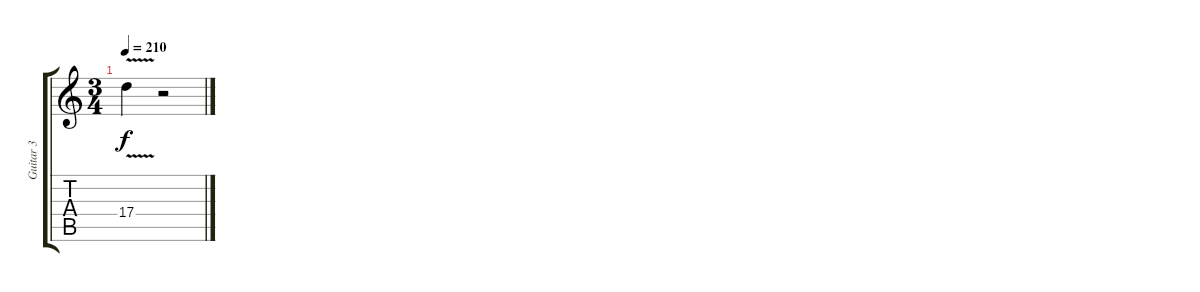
\track ("Guitar 3" "Guitar 3") {instrument distortionguitar}
\staff {score tabs}
\tuning (B3 Gb3 D3 A2 E2 B1) {hide}
\ts (3 4)
\tempo 210
\clef g2
\ks c
17.4{v}.4{dy f} r.2
